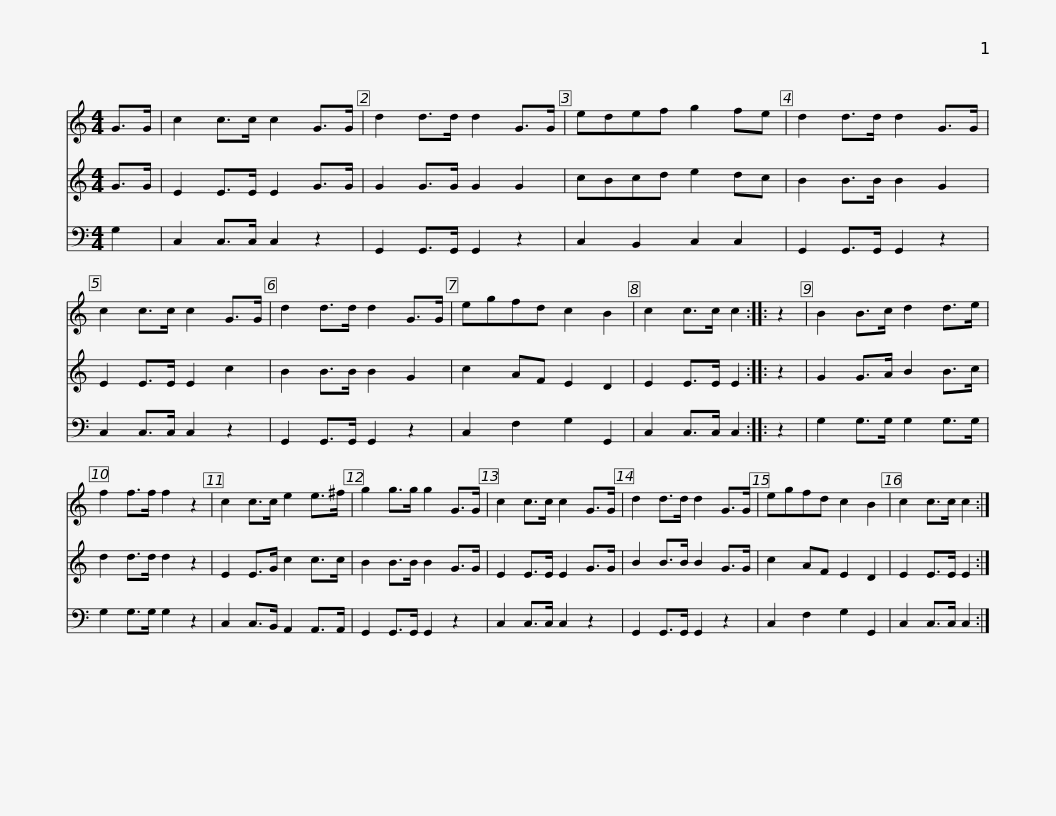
X:1
%%score 1 2 3
L:1/8
M:4/4
I:linebreak $
K:C
V:1 treble
V:2 treble
V:3 bass
V:1
 G>G | c2 c>c c2 G>G | d2 d>d d2 G>G | edef g2 fe | d2 d>d d2 G>G | %5
 c2 c>c c2 G>G | d2 d>d d2 G>G |$ egfd c2 B2 | c2 c>c c2 :: z2 | %10
 B2 B>c d2 d>e | f2 f>f f2 z2 | c2 c>c e2 e>^f | g2 g>g g2 G>G |$ c2 c>c c2 G>G | %15
 d2 d>d d2 G>G | egfd c2 B2 | c2 c>c c2 :| %18
V:2
 G>G | E2 E>E E2 G>G | G2 G>G G2 G2 | cBcd e2 dc | B2 B>B B2 G2 | %5
 E2 E>E E2 c2 | B2 B>B B2 G2 |$ c2 AF E2 D2 | E2 E>E E2 :: z2 | %10
 G2 G>A B2 B>c | d2 d>d d2 z2 | E2 E>G c2 c>c | B2 B>B B2 G>G |$ E2 E>E E2 G>G | %15
 B2 B>B B2 G>G | c2 AF E2 D2 | E2 E>E E2 :| %18
V:3
 G,2 | C,2 C,>C, C,2 z2 | G,,2 G,,>G,, G,,2 z2 | C,2 B,,2 C,2 C,2 | G,,2 G,,>G,, G,,2 z2 | %5
 C,2 C,>C, C,2 z2 | G,,2 G,,>G,, G,,2 z2 |$ C,2 F,2 G,2 G,,2 | C,2 C,>C, C,2 :: z2 | %10
 G,2 G,>G, G,2 G,>G, | G,2 G,>G, G,2 z2 | C,2 C,>B,, A,,2 A,,>A,, | G,,2 G,,>G,, G,,2 z2 |$ C,2 C,>C, C,2 z2 | %15
 G,,2 G,,>G,, G,,2 z2 | C,2 F,2 G,2 G,,2 | C,2 C,>C, C,2 :| %18
